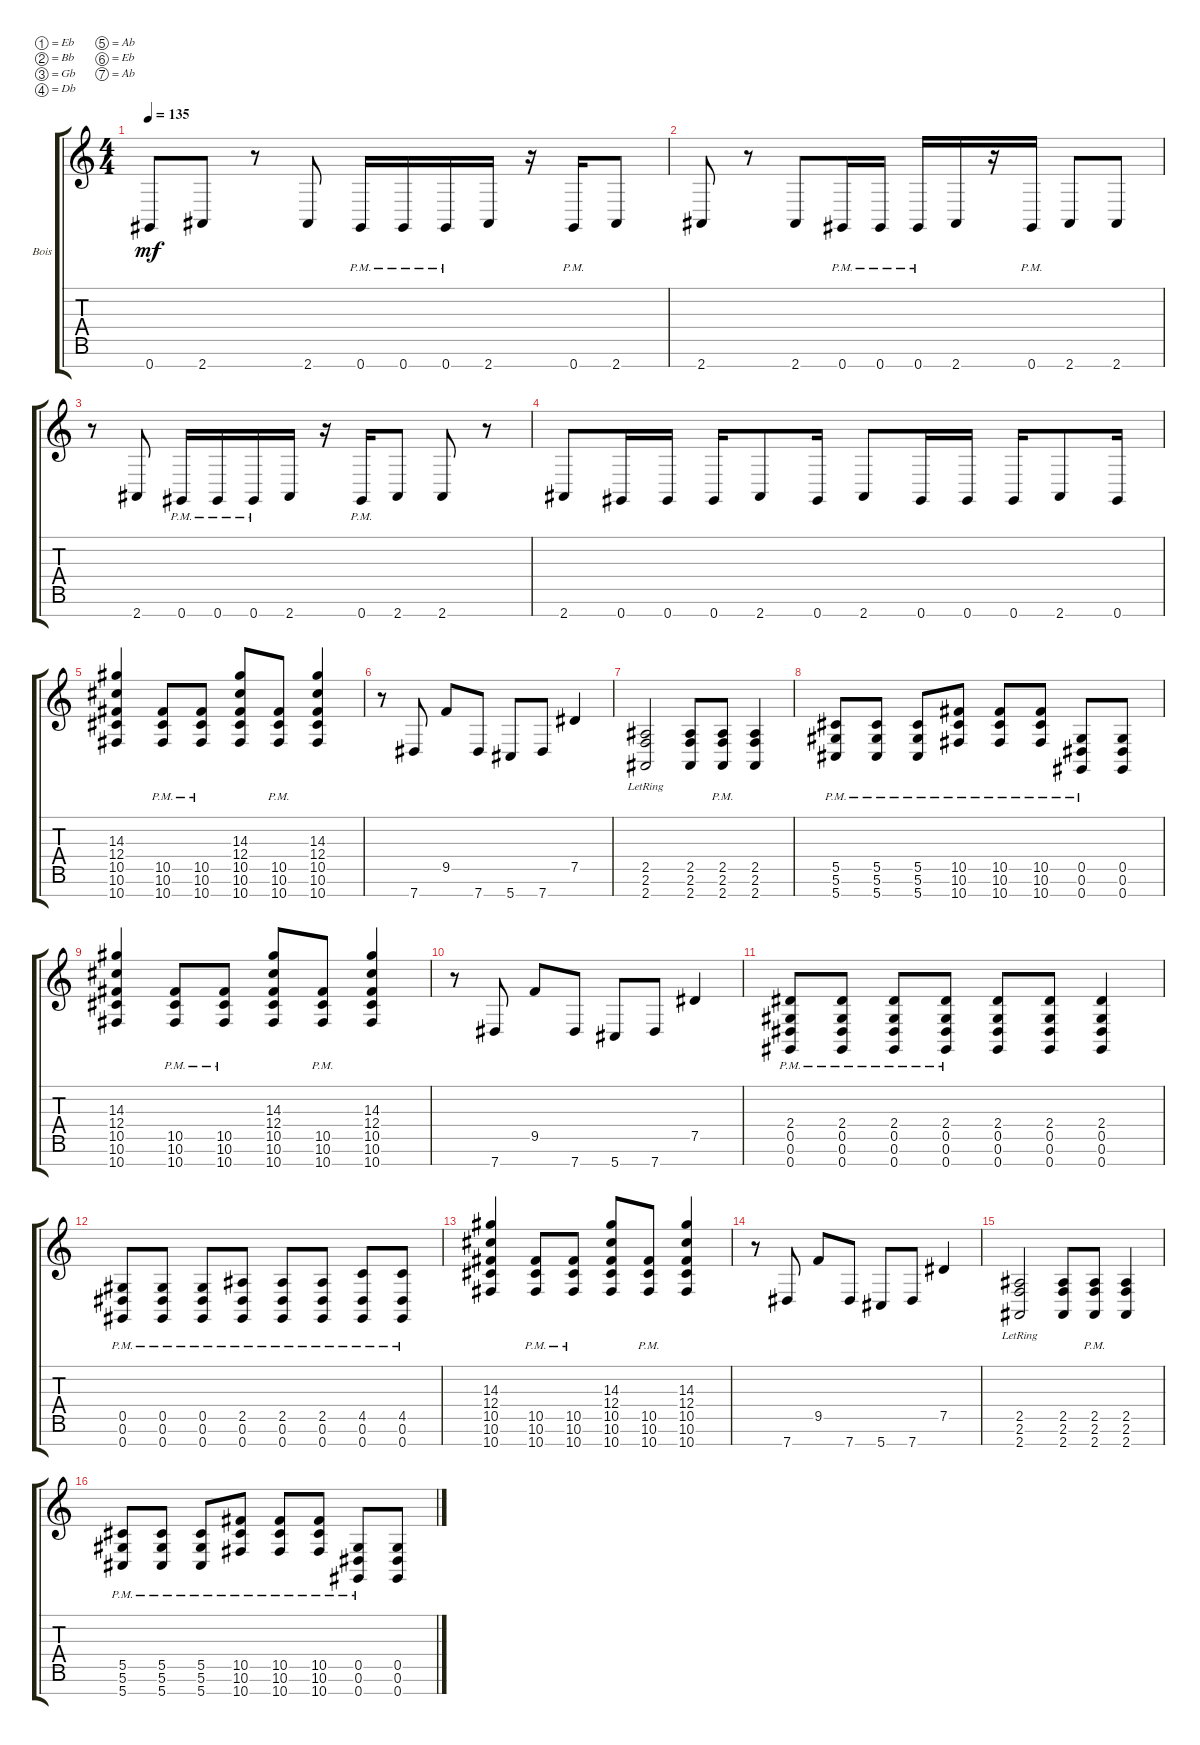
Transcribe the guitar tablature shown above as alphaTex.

\defaultSystemsLayout 4
\bracketExtendMode groupsimilarinstruments
\multiBarRest
\firstSystemTrackNameOrientation horizontal
\otherSystemsTrackNameOrientation horizontal
\track ("Alex Bois" "Bois") {instrument distortionguitar}
\staff {score tabs}
\tuning (Eb4 Bb3 Gb3 Db3 Ab2 Eb2 Ab1)
\ts (4 4)
\tempo 135
\clef g2
\ks c
0.7.8{dy mf} 2.7.8 r.8 2.7.8 0.7{pm}.16 0.7{pm}.16 0.7{pm}.16 2.7.16 r.16 0.7{pm}.16 2.7.8 |
2.7.8 r.8 2.7.8 0.7{pm}.16 0.7{pm}.16 0.7{pm}.16 2.7.16 r.16 0.7{pm}.16 2.7.8 2.7.8 |
r.8 2.7.8 0.7{pm}.16 0.7{pm}.16 0.7{pm}.16 2.7.16 r.16 0.7{pm}.16 2.7.8 2.7.8 r.8 |
2.7.8 0.7.16 0.7.16 0.7.16 2.7.8 0.7.16 2.7.8 0.7.16 0.7.16 0.7.16 2.7.8 0.7.16 |
(10.7 10.6 10.5 12.4 14.3).4 (10.7{pm} 10.6{pm} 10.5{pm}).8 (10.7{pm} 10.6{pm} 10.5{pm}).8 (10.7 10.6 10.5 12.4 14.3).8 (10.7{pm} 10.6{pm} 10.5{pm}).8 (10.7 10.6 10.5 12.4 14.3).4 |
r.8 7.7.8 9.5.8 7.7.8 5.7.8 7.7.8 7.5.4 |
(2.7{lr} 2.6{lr} 2.5{lr}).2 (2.6 2.7 2.5).8 (2.5{pm} 2.6{pm} 2.7{pm}).8 (2.7 2.6 2.5).4 |
(5.7{pm} 5.6{pm} 5.5{pm}).8 (5.7{pm} 5.6{pm} 5.5{pm}).8 (5.7{pm} 5.6{pm} 5.5{pm}).8 (10.7{pm} 10.6{pm} 10.5{pm}).8 (10.5{pm} 10.6{pm} 10.7{pm}).8 (10.7{pm} 10.6{pm} 10.5{pm}).8 (0.7{pm} 0.6{pm} 0.5{pm}).8 (0.5 0.6 0.7).8 |
(10.7 10.6 10.5 12.4 14.3).4 (10.7{pm} 10.6{pm} 10.5{pm}).8 (10.7{pm} 10.6{pm} 10.5{pm}).8 (10.7 10.6 10.5 12.4 14.3).8 (10.7{pm} 10.6{pm} 10.5{pm}).8 (10.7 10.6 10.5 12.4 14.3).4 |
r.8 7.7.8 9.5.8 7.7.8 5.7.8 7.7.8 7.5.4 |
(0.7{pm} 0.6{pm} 0.5{pm} 2.4{pm}).8 (0.7{pm} 0.6{pm} 0.5{pm} 2.4{pm}).8 (0.7{pm} 0.6{pm} 0.5{pm} 2.4{pm}).8 (0.7{pm} 0.6{pm} 0.5{pm} 2.4{pm}).8 (0.7 0.6 0.5 2.4).8 (0.7 0.6 0.5 2.4).8 (0.7 0.6 0.5 2.4).4 |
(0.7{pm} 0.6{pm} 0.5{pm}).8 (0.7{pm} 0.6{pm} 0.5{pm}).8 (0.7{pm} 0.6{pm} 0.5{pm}).8 (0.7{pm} 0.6{pm} 2.5{pm}).8 (0.7{pm} 0.6{pm} 2.5{pm}).8 (0.7{pm} 0.6{pm} 2.5{pm}).8 (0.7{pm} 0.6{pm} 4.5{pm}).8 (0.7{pm} 0.6{pm} 4.5{pm}).8 |
(10.7 10.6 10.5 12.4 14.3).4 (10.7{pm} 10.6{pm} 10.5{pm}).8 (10.7{pm} 10.6{pm} 10.5{pm}).8 (10.7 10.6 10.5 12.4 14.3).8 (10.7{pm} 10.6{pm} 10.5{pm}).8 (10.7 10.6 10.5 12.4 14.3).4 |
r.8 7.7.8 9.5.8 7.7.8 5.7.8 7.7.8 7.5.4 |
(2.7{lr} 2.6{lr} 2.5{lr}).2 (2.6 2.7 2.5).8 (2.5{pm} 2.6{pm} 2.7{pm}).8 (2.7 2.6 2.5).4 |
(5.7{pm} 5.6{pm} 5.5{pm}).8 (5.7{pm} 5.6{pm} 5.5{pm}).8 (5.7{pm} 5.6{pm} 5.5{pm}).8 (10.7{pm} 10.6{pm} 10.5{pm}).8 (10.5{pm} 10.6{pm} 10.7{pm}).8 (10.7{pm} 10.6{pm} 10.5{pm}).8 (0.7{pm} 0.6{pm} 0.5{pm}).8 (0.5 0.6 0.7).8
